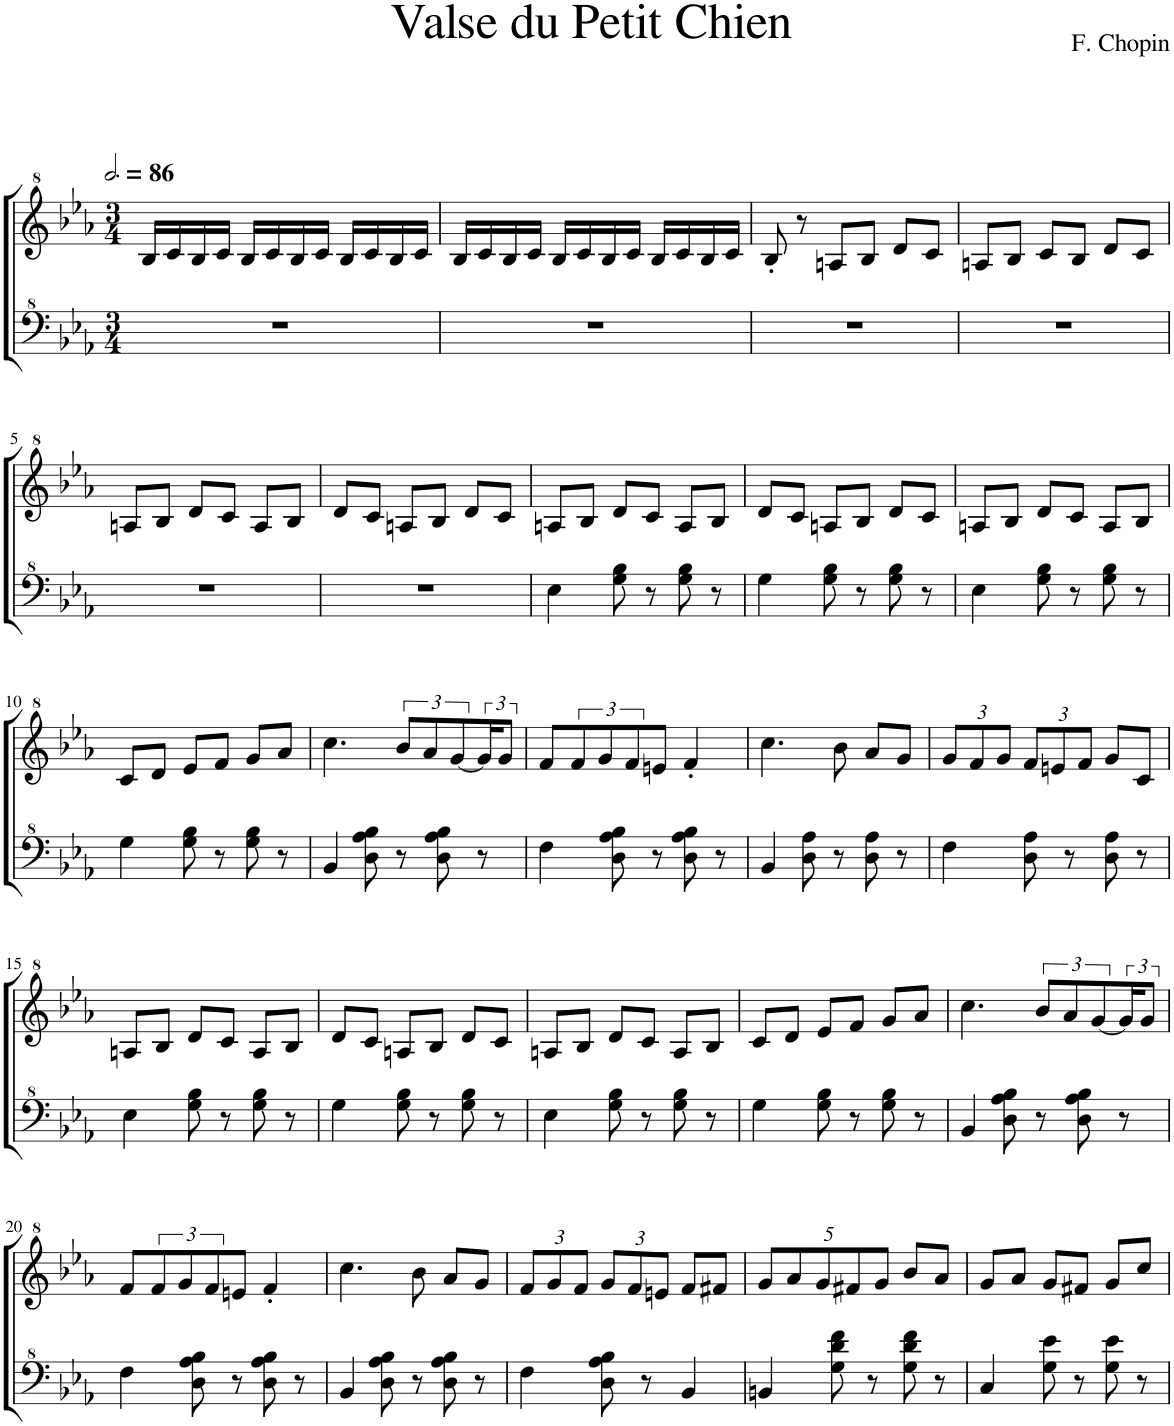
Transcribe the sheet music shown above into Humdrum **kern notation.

**kern	**kern
*part1	*part1
*staff2	*staff1
*I"Model III	*
*clefF^4	*clefG^2
*k[b-e-a-]	*k[b-e-a-]
*M3/4	*M3/4
*MM258	*MM258
=1	=1
2.r	16b-/LL
.	16cc/
.	16b-/
.	16cc/JJ
.	16b-/LL
.	16cc/
.	16b-/
.	16cc/JJ
.	16b-/LL
.	16cc/
.	16b-/
.	16cc/JJ
=2	=2
2.r	16b-/LL
.	16cc/
.	16b-/
.	16cc/JJ
.	16b-/LL
.	16cc/
.	16b-/
.	16cc/JJ
.	16b-/LL
.	16cc/
.	16b-/
.	16cc/JJ
=3	=3
2.r	8b-'/
.	8r
.	8an/L
.	8b-/J
.	8dd/L
.	8cc/J
=4	=4
2.r	8an/L
.	8b-/J
.	8cc/L
.	8b-/J
.	8dd/L
.	8cc/J
!!LO:LB:g=z
=5	=5
2.r	8an/L
.	8b-/J
.	8dd/L
.	8cc/J
.	8a/L
.	8b-/J
=6	=6
2.r	8dd/L
.	8cc/J
.	8an/L
.	8b-/J
.	8dd/L
.	8cc/J
=7	=7
4e-\	8an/L
.	8b-/J
8g\ 8b-\	8dd/L
8r	8cc/J
8g\ 8b-\	8a/L
8r	8b-/J
=8	=8
4g\	8dd/L
.	8cc/J
8g\ 8b-\	8an/L
8r	8b-/J
8g\ 8b-\	8dd/L
8r	8cc/J
=9	=9
4e-\	8an/L
.	8b-/J
8g\ 8b-\	8dd/L
8r	8cc/J
8g\ 8b-\	8a/L
8r	8b-/J
!!LO:LB:g=z
=10	=10
4g\	8cc/L
.	8dd/J
8g\ 8b-\	8ee-/L
8r	8ff/J
8g\ 8b-\	8gg/L
8r	8aa-/J
=11	=11
4B-/	4.ccc\
8d\ 8a-\ 8b-\	.
8r	12bb-/L
.	12aa-/
8d\ 8a-\ 8b-\	.
.	[12gg/
8r	24gg/K]
.	12gg/J
=12	=12
4f\	8ff/L
.	12ff/
.	12gg/
8d\ 8a-\ 8b-\	.
.	12ff/
8r	8een/J
8d\ 8a-\ 8b-\	4ff'/
8r	.
=13	=13
4B-/	4.ccc\
8d\ 8a-\	.
8r	8bb-\
8d\ 8a-\	8aa-/L
8r	8gg/J
=14	=14
*	*Xbrackettup
4f\	12gg/L
.	12ff/
.	12gg/J
8d\ 8a-\	12ff/L
.	12een/
8r	.
.	12ff/J
8d\ 8a-\	8gg/L
8r	8cc/J
!!LO:LB:g=z
=15	=15
4e-\	8an/L
.	8b-/J
8g\ 8b-\	8dd/L
8r	8cc/J
8g\ 8b-\	8a/L
8r	8b-/J
=16	=16
4g\	8dd/L
.	8cc/J
8g\ 8b-\	8an/L
8r	8b-/J
8g\ 8b-\	8dd/L
8r	8cc/J
=17	=17
4e-\	8an/L
.	8b-/J
8g\ 8b-\	8dd/L
8r	8cc/J
8g\ 8b-\	8a/L
8r	8b-/J
=18	=18
4g\	8cc/L
.	8dd/J
8g\ 8b-\	8ee-/L
8r	8ff/J
8g\ 8b-\	8gg/L
8r	8aa-/J
=19	=19
4B-/	4.ccc\
8d\ 8a-\ 8b-\	.
*	*brackettup
8r	12bb-/L
.	12aa-/
8d\ 8a-\ 8b-\	.
.	[12gg/
8r	24gg/K]
.	12gg/J
!!LO:LB:g=z
=20	=20
4f\	8ff/L
.	12ff/
.	12gg/
8d\ 8a-\ 8b-\	.
.	12ff/
8r	8een/J
8d\ 8a-\ 8b-\	4ff'/
8r	.
=21	=21
4B-/	4.ccc\
8d\ 8a-\ 8b-\	.
8r	8bb-\
8d\ 8a-\ 8b-\	8aa-/L
8r	8gg/J
=22	=22
*	*Xbrackettup
4f\	12ff/L
.	12gg/
.	12ff/J
8d\ 8a-\ 8b-\	12gg/L
.	12ff/
8r	.
.	12een/J
4B-/	8ff/L
.	8ff#X/J
=23	=23
4Bn/	10gg/L
.	10aa-/
.	10gg/
8g\ 8dd\ 8ff\	.
.	10ff#X/
8r	.
.	10gg/J
8g\ 8dd\ 8ff\	8bb-/L
8r	8aa-/J
=24	=24
4c/	8gg/L
.	8aa-/J
8g\ 8ee-\	8gg/L
8r	8ff#X/J
8g\ 8ee-\	8gg/L
8r	8ccc/J
=	=
*-	*-
